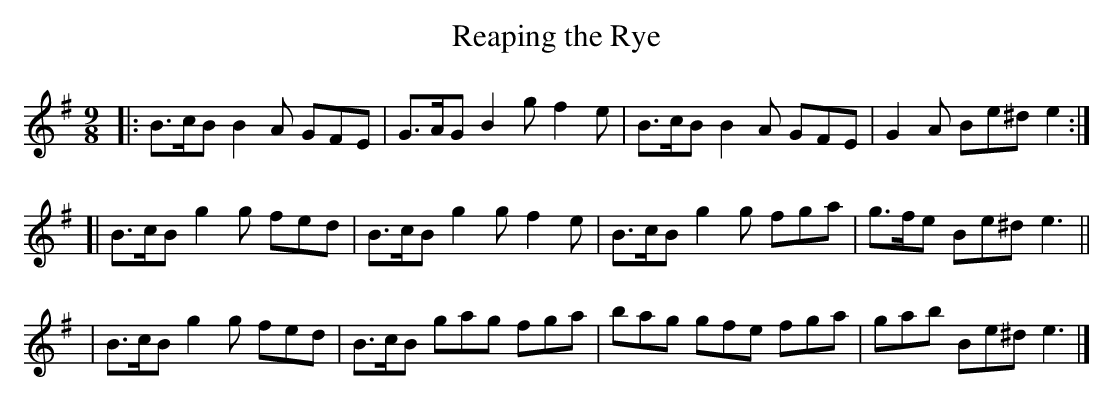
X:1
T: Reaping the Rye
M: 9/8
K: Em
|: B>cB B2A GFE | G>AG B2g f2e | B>cB B2A GFE | G2A  Be^d e2 :|
[| B>cB g2g fed | B>cB g2g f2e | B>cB g2g fga | g>fe Be^d e3 ||
|  B>cB g2g fed | B>cB gag fga | bag  gfe fga | gab  Be^d e3 |]
